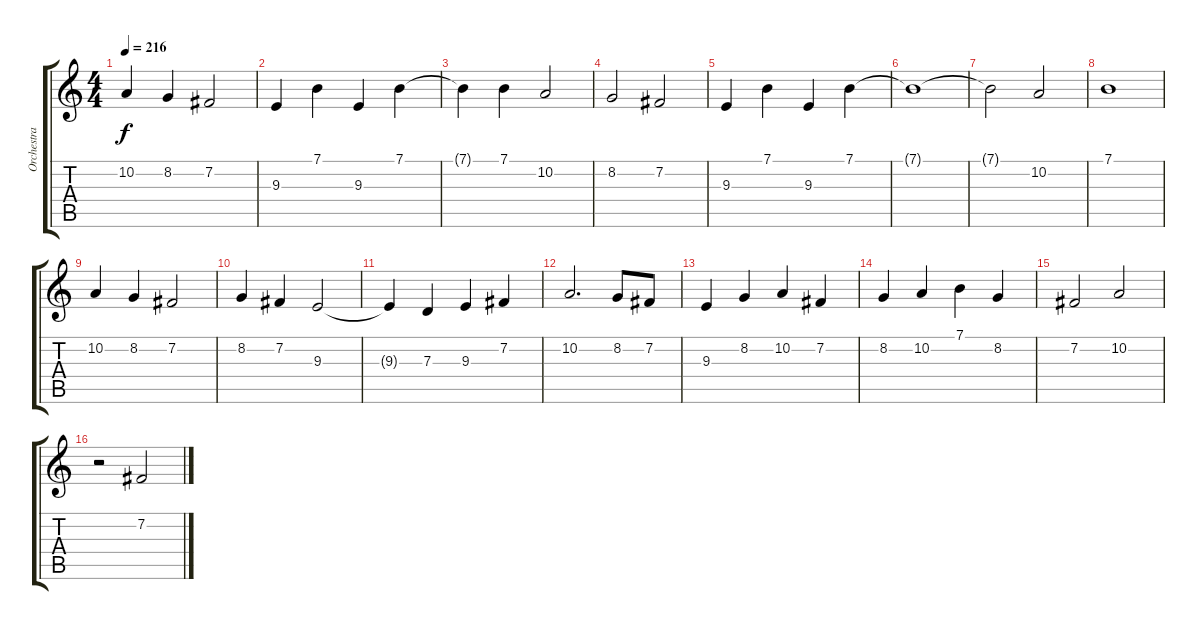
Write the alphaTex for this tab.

\track ("Orchestra" "Orchestra") {instrument stringensemble1}
\staff {score tabs}
\tuning (E4 B3 G3 D3 A2 E2) {hide}
\ts (4 4)
\tempo 216
\clef g2
\ks c
10.2.4{dy f} 8.2.4 7.2.2 |
9.3.4 7.1.4 9.3.4 7.1.4 |
7.1{t}.4 7.1.4 10.2.2 |
8.2.2 7.2.2 |
9.3.4 7.1.4 9.3.4 7.1.4 |
7.1{t}.1 |
7.1{t}.2 10.2.2 |
7.1.1 |
10.2.4 8.2.4 7.2.2 |
8.2.4 7.2.4 9.3.2 |
9.3{t}.4 7.3.4 9.3.4 7.2.4 |
10.2.2{d} 8.2.8 7.2.8 |
9.3.4 8.2.4 10.2.4 7.2.4 |
8.2.4 10.2.4 7.1.4 8.2.4 |
7.2.2 10.2.2 |
r.2 7.2.2
